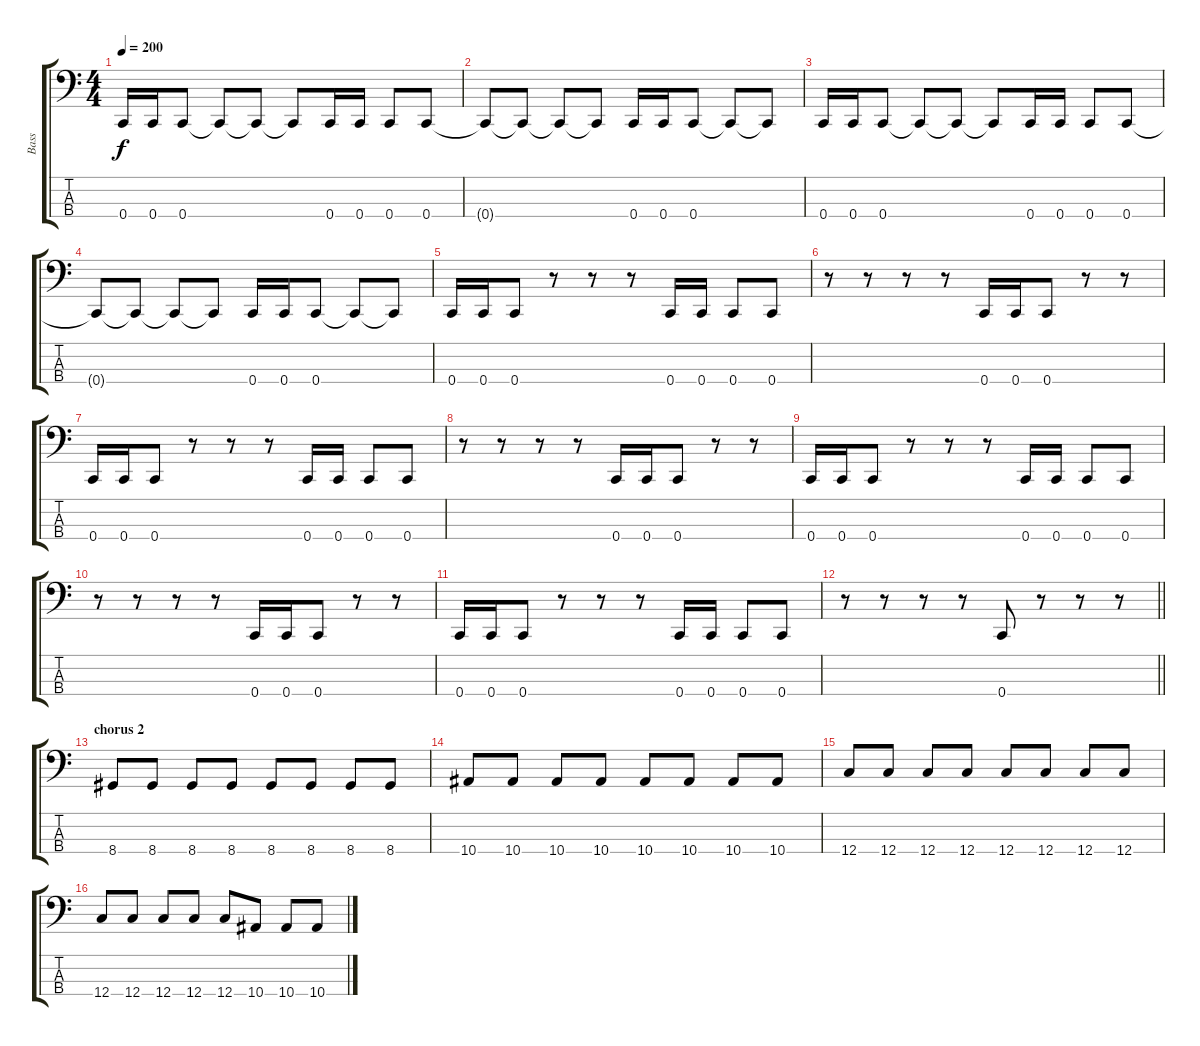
\track ("Bass" "Bass") {instrument electricbassfinger}
\staff {score tabs}
\tuning (F2 C2 G1 C1) {hide}
\ts (4 4)
\tempo 200
\clef f4
\ks c
0.4.16{dy f} 0.4.16 0.4.8 0.4{t}.8 0.4{t}.8 0.4{t}.8 0.4.16 0.4.16 0.4.8 0.4.8 |
0.4{t}.8 0.4{t}.8 0.4{t}.8 0.4{t}.8 0.4.16 0.4.16 0.4.8 0.4{t}.8 0.4{t}.8 |
0.4.16 0.4.16 0.4.8 0.4{t}.8 0.4{t}.8 0.4{t}.8 0.4.16 0.4.16 0.4.8 0.4.8 |
0.4{t}.8 0.4{t}.8 0.4{t}.8 0.4{t}.8 0.4.16 0.4.16 0.4.8 0.4{t}.8 0.4{t}.8 |
0.4.16 0.4.16 0.4.8 r.8 r.8 r.8 0.4.16 0.4.16 0.4.8 0.4.8 |
r.8 r.8 r.8 r.8 0.4.16 0.4.16 0.4.8 r.8 r.8 |
0.4.16 0.4.16 0.4.8 r.8 r.8 r.8 0.4.16 0.4.16 0.4.8 0.4.8 |
r.8 r.8 r.8 r.8 0.4.16 0.4.16 0.4.8 r.8 r.8 |
0.4.16 0.4.16 0.4.8 r.8 r.8 r.8 0.4.16 0.4.16 0.4.8 0.4.8 |
r.8 r.8 r.8 r.8 0.4.16 0.4.16 0.4.8 r.8 r.8 |
0.4.16 0.4.16 0.4.8 r.8 r.8 r.8 0.4.16 0.4.16 0.4.8 0.4.8 |
\barLineRight lightlight
r.8 r.8 r.8 r.8 0.4.8 r.8 r.8 r.8 |
\section ("" "chorus 2")
8.4.8 8.4.8 8.4.8 8.4.8 8.4.8 8.4.8 8.4.8 8.4.8 |
10.4.8 10.4.8 10.4.8 10.4.8 10.4.8 10.4.8 10.4.8 10.4.8 |
12.4.8 12.4.8 12.4.8 12.4.8 12.4.8 12.4.8 12.4.8 12.4.8 |
12.4.8 12.4.8 12.4.8 12.4.8 12.4.8 10.4.8 10.4.8 10.4.8
